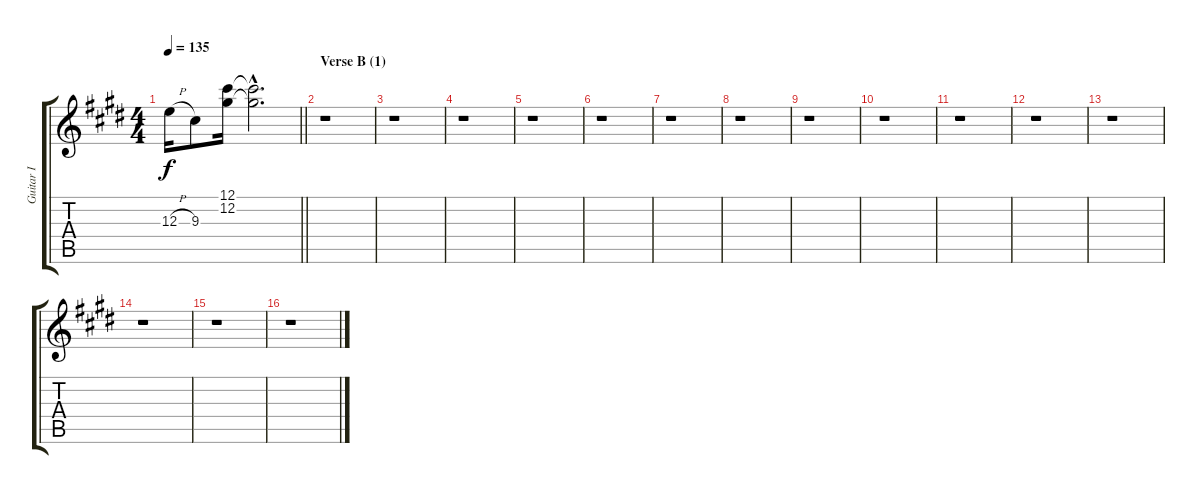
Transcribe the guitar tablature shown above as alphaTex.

\track ("Guitar I" "Guitar I") {instrument distortionguitar}
\staff {score tabs}
\tuning (Db4 Ab3 E3 B2 Gb2 Db2) {hide}
\ts (4 4)
\tempo 135
\clef g2
\barLineRight lightlight
\ks c#minor
12.3{h}.16{dy f} 9.3.8 (12.1 12.2).16 (12.1{hac t} 12.2{hac t}).2{d} |
\section ("" "Verse B (1)")
r.1 |
r.1 |
r.1 |
r.1 |
r.1 |
r.1 |
r.1 |
r.1 |
r.1 |
r.1 |
r.1 |
r.1 |
r.1 |
r.1 |
r.1
